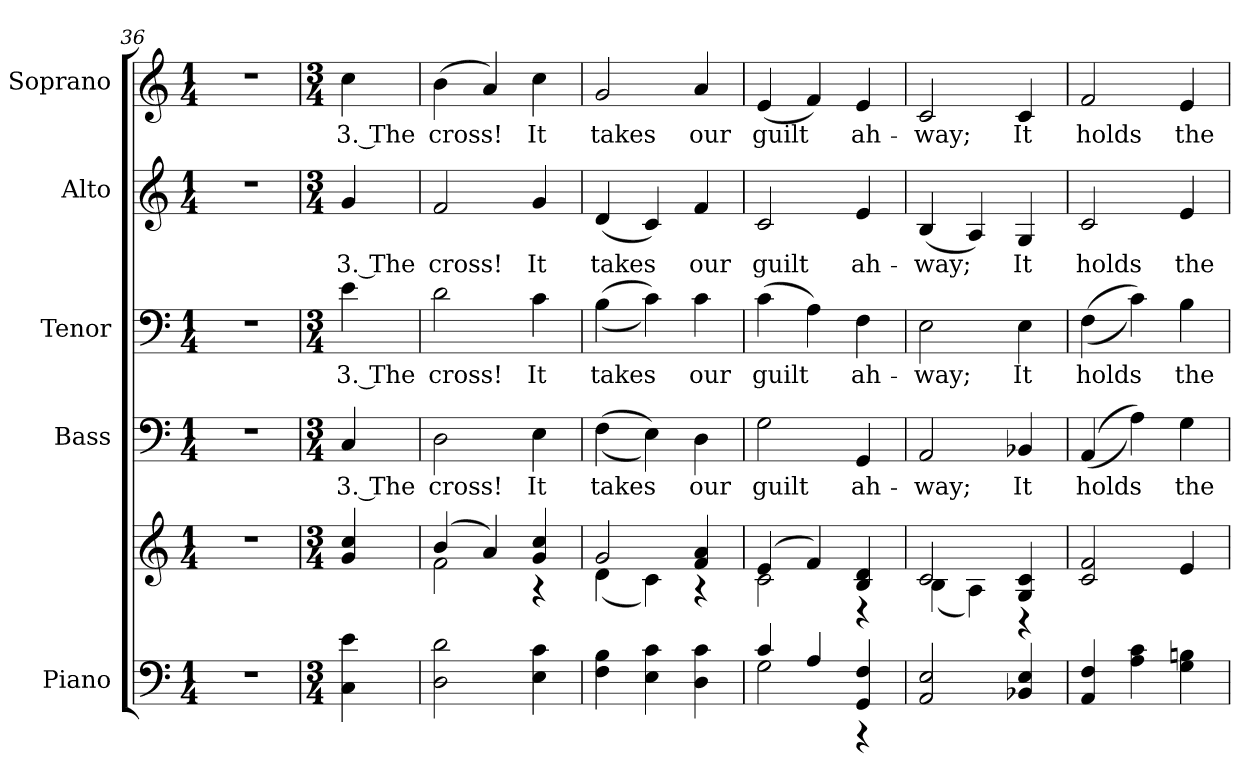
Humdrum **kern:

**kern	**kern	**kern	**text	**kern	**text	**kern	**text	**kern	**text
*part5	*part5	*part4	*part4	*part3	*part3	*part2	*part2	*part1	*part1
*staff6	*staff5	*staff4	*staff4	*staff3	*staff3	*staff2	*staff2	*staff1	*staff1
*I"Piano	*	*I"Bass	*	*I"Tenor	*	*I"Alto	*	*I"Soprano	*
*I'Pno.	*	*I'B.	*	*I'T.	*	*I'A.	*	*I'S.	*
!!LO:PB:g=z
*clefF4	*clefG2	*clefF4	*	*clefF4	*	*clefG2	*	*clefG2	*
*k[]	*k[]	*k[]	*	*k[]	*	*k[]	*	*k[]	*
*C:	*C:	*C:	*	*C:	*	*C:	*	*C:	*
*M1/4	*M1/4	*M1/4	*	*M1/4	*	*M1/4	*	*M1/4	*
=36	=36	=36	=36	=36	=36	=36	=36	=36	=36
!LO:N:vis=1	!LO:N:vis=1	!LO:N:vis=1	!	!LO:N:vis=1	!	!LO:N:vis=1	!	!LO:N:vis=1	!
4r	4r	4r	.	4r	.	4r	.	4r	.
=37	=37	=37	=37	=37	=37	=37	=37	=37	=37
*M3/4	*M3/4	*M3/4	*	*M3/4	*	*M3/4	*	*M3/4	*
!	!	!	!LO:LY:b:color=#000000	!	!	!	!	!	!
!	!	!	!	!	!LO:LY:b:color=#000000	!	!	!	!
!	!	!	!	!	!	!	!LO:LY:b:color=#000000	!	!
!	!	!	!	!	!	!	!	!	!LO:LY:b:color=#000000
4Ci\ 4ei	4gi/ 4cci	4Ci/	3. The	4ei\	3. The	4gi/	3. The	4cci\	3. The
=38	=38	=38	=38	=38	=38	=38	=38	=38	=38
*	*^	*	*	*	*	*	*	*	*
!	!	!	!	!LO:LY:b:color=#000000	!	!	!	!	!	!
!	!	!	!	!	!	!LO:LY:b:color=#000000	!	!	!	!
!	!	!	!	!	!	!	!	!LO:LY:b:color=#000000	!	!
!	!	!	!	!	!	!	!	!	!	!LO:LY:b:color=#000000
2Di\ 2di	(4bi/	2fi\	2Di\	cross!	2di\	cross!	2fi/	cross!	(4bi\	cross!
.	4ai/)	.	.	.	.	.	.	.	4ai/)	.
!	!	!	!	!LO:LY:b:color=#000000	!	!	!	!	!	!
!	!	!	!	!	!	!LO:LY:b:color=#000000	!	!	!	!
!	!	!	!	!	!	!	!	!LO:LY:b:color=#000000	!	!
!	!	!	!	!	!	!	!	!	!	!LO:LY:b:color=#000000
4Ei\ 4ci	4gi/ 4cci	4r	4Ei\	It	4ci\	It	4gi/	It	4cci\	It
!!LO:PB:g=z
=39	=39	=39	=39	=39	=39	=39	=39	=39	=39	=39
!	!	!	!	!LO:LY:b:color=#000000	!	!	!	!	!	!
!	!	!	!	!	!	!LO:LY:b:color=#000000	!	!	!	!
!	!	!	!	!	!	!	!	!LO:LY:b:color=#000000	!	!
!	!	!	!	!	!	!	!	!	!	!LO:LY:b:color=#000000
4Fi\ 4Bi	2gi/	(4di\	((4Fi\	takes	((4Bi\	takes	(4di/	takes	2gi/	takes
4Ei\ 4ci	.	4ci\)	4Ei\))	.	4ci\))	.	4ci/)	.	.	.
!	!	!	!	!LO:LY:b:color=#000000	!	!	!	!	!	!
!	!	!	!	!	!	!LO:LY:b:color=#000000	!	!	!	!
!	!	!	!	!	!	!	!	!LO:LY:b:color=#000000	!	!
!	!	!	!	!	!	!	!	!	!	!LO:LY:b:color=#000000
4Di\ 4ci	4fi/ 4ai	4r	4Di\	our	4ci\	our	4fi/	our	4ai/	our
=40	=40	=40	=40	=40	=40	=40	=40	=40	=40	=40
*^	*	*	*	*	*	*	*	*	*	*
!	!	!	!	!	!LO:LY:b:color=#000000	!	!	!	!	!	!
!	!	!	!	!	!	!	!LO:LY:b:color=#000000	!	!	!	!
!	!	!	!	!	!	!	!	!	!LO:LY:b:color=#000000	!	!
!	!	!	!	!	!	!	!	!	!	!	!LO:LY:b:color=#000000
4ci/	2Gi\	(4ei/	2ci\	2Gi\	guilt	(4ci\	guilt	2ci/	guilt	(4ei/	guilt
4Ai/	.	4fi/)	.	.	.	4Ai\)	.	.	.	4fi/)	.
!	!	!	!	!	!LO:LY:b:color=#000000	!	!	!	!	!	!
!	!	!	!	!	!	!	!LO:LY:b:color=#000000	!	!	!	!
!	!	!	!	!	!	!	!	!	!LO:LY:b:color=#000000	!	!
!	!	!	!	!	!	!	!	!	!	!	!LO:LY:b:color=#000000
4GGi/ 4Fi	4r	4Bi/ 4di	4r	4GGi/	ah-	4Fi\	ah-	4ei/	ah-	4ei/	ah-
*v	*v	*	*	*	*	*	*	*	*	*	*
=41	=41	=41	=41	=41	=41	=41	=41	=41	=41	=41
*^	*	*	*	*	*	*	*	*	*	*
!	!	!	!	!	!LO:LY:b:color=#000000	!	!	!	!	!	!
*v	*v	*	*	*	*	*	*	*	*	*	*
*^	*	*	*	*	*	*	*	*	*	*
!	!	!	!	!	!	!	!LO:LY:b:color=#000000	!	!	!	!
*v	*v	*	*	*	*	*	*	*	*	*	*
*^	*	*	*	*	*	*	*	*	*	*
!	!	!	!	!	!	!	!	!	!LO:LY:b:color=#000000	!	!
*v	*v	*	*	*	*	*	*	*	*	*	*
*^	*	*	*	*	*	*	*	*	*	*
!	!	!	!	!	!	!	!	!	!	!	!LO:LY:b:color=#000000
*v	*v	*	*	*	*	*	*	*	*	*	*
2AAi/ 2Ei	2ci/	(4Bi\	2AAi/	-way;	2Ei\	-way;	(4Bi/	-way;	2ci/	-way;
.	.	4Ai\)	.	.	.	.	4Ai/)	.	.	.
!	!	!	!	!LO:LY:b:color=#000000	!	!	!	!	!	!
!	!	!	!	!	!	!LO:LY:b:color=#000000	!	!	!	!
!	!	!	!	!	!	!	!	!LO:LY:b:color=#000000	!	!
!	!	!	!	!	!	!	!	!	!	!LO:LY:b:color=#000000
4BB-Xi/ 4Ei	4Gi/ 4ci	4r	4BB-Xi/	It	4Ei\	It	4Gi/	It	4ci/	It
*	*v	*v	*	*	*	*	*	*	*	*
!!LO:PB:g=z
=42	=42	=42	=42	=42	=42	=42	=42	=42	=42
*	*^	*	*	*	*	*	*	*	*
!	!	!	!	!LO:LY:b:color=#000000	!	!	!	!	!	!
*	*v	*v	*	*	*	*	*	*	*	*
*	*^	*	*	*	*	*	*	*	*
!	!	!	!	!	!	!LO:LY:b:color=#000000	!	!	!	!
*	*v	*v	*	*	*	*	*	*	*	*
*	*^	*	*	*	*	*	*	*	*
!	!	!	!	!	!	!	!	!LO:LY:b:color=#000000	!	!
*	*v	*v	*	*	*	*	*	*	*	*
*	*^	*	*	*	*	*	*	*	*
!	!	!	!	!	!	!	!	!	!	!LO:LY:b:color=#000000
*	*v	*v	*	*	*	*	*	*	*	*
4AAi/ 4Fi	2ci/ 2fi	((4AAi/	holds	((4Fi\	holds	2ci/	holds	2fi/	holds
4Ai\ 4ci	.	4Ai\))	.	4ci\))	.	.	.	.	.
!	!	!	!LO:LY:b:color=#000000	!	!	!	!	!	!
!	!	!	!	!	!LO:LY:b:color=#000000	!	!	!	!
!	!	!	!	!	!	!	!LO:LY:b:color=#000000	!	!
!	!	!	!	!	!	!	!	!	!LO:LY:b:color=#000000
4Gi\ 4Bni	4ei/	4Gi\	the	4Bi\	the	4ei/	the	4ei/	the
=	=	=	=	=	=	=	=	=	=
*-	*-	*-	*-	*-	*-	*-	*-	*-	*-
